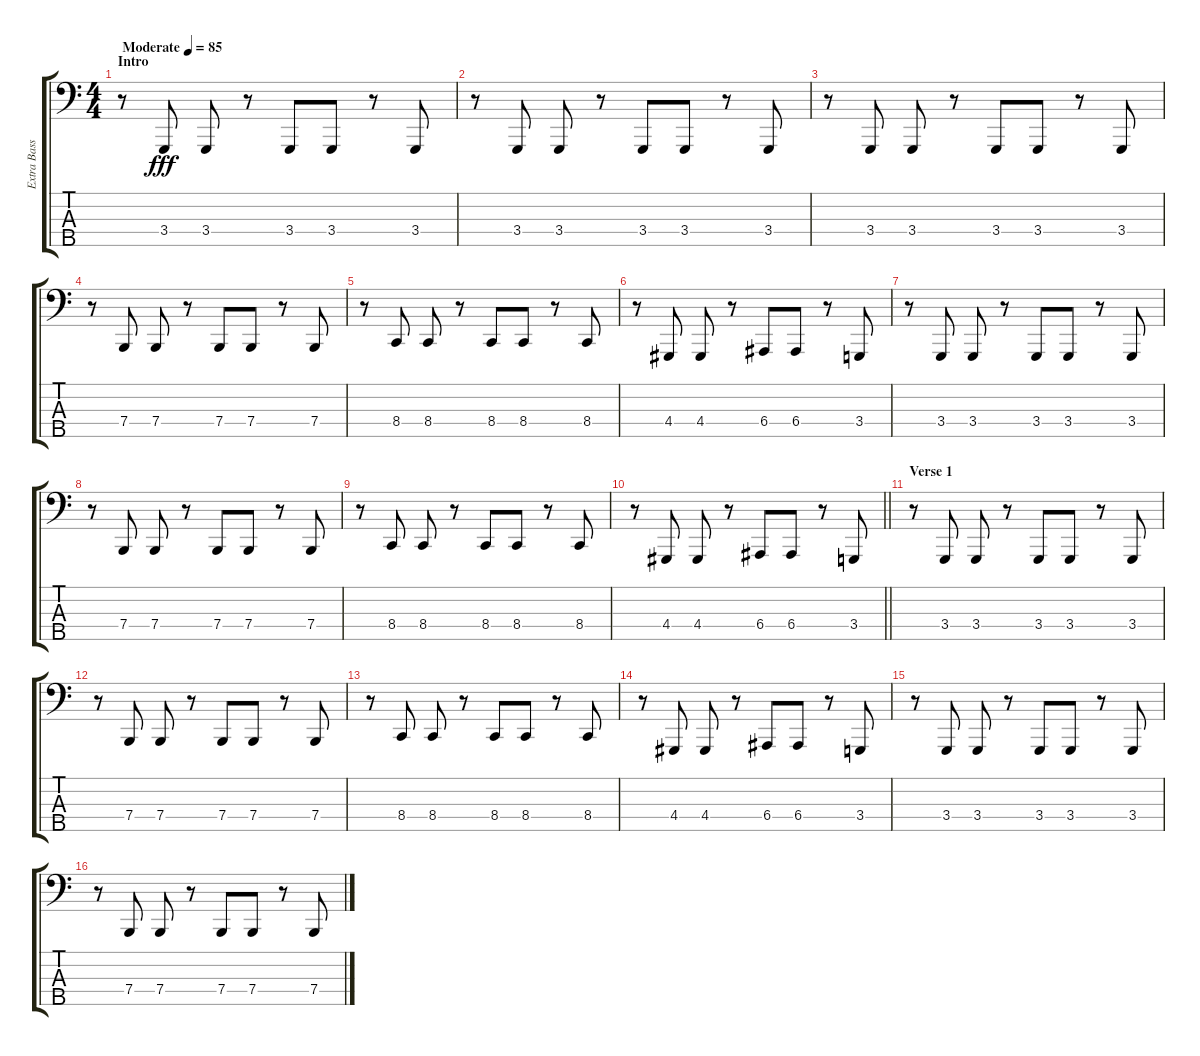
\track ("Extra Bass" "Extra Bass") {instrument synthbrass1}
\staff {score tabs}
\tuning (G2 D2 A1 E1 B0) {hide}
\ts (4 4)
\section ("" "Intro")
\tempo (85 "Moderate")
\clef f4
\ks c
r.8{dy fff instrument synthbrass1} 3.4.8 3.4.8 r.8 3.4.8 3.4.8 r.8 3.4.8 |
r.8 3.4.8 3.4.8 r.8 3.4.8 3.4.8 r.8 3.4.8 |
r.8 3.4.8 3.4.8 r.8 3.4.8 3.4.8 r.8 3.4.8 |
r.8 7.4.8 7.4.8 r.8 7.4.8 7.4.8 r.8 7.4.8 |
r.8 8.4.8 8.4.8 r.8 8.4.8 8.4.8 r.8 8.4.8 |
r.8 4.4.8 4.4.8 r.8 6.4.8 6.4.8 r.8 3.4.8 |
r.8 3.4.8 3.4.8 r.8 3.4.8 3.4.8 r.8 3.4.8 |
r.8 7.4.8 7.4.8 r.8 7.4.8 7.4.8 r.8 7.4.8 |
r.8 8.4.8 8.4.8 r.8 8.4.8 8.4.8 r.8 8.4.8 |
\barLineRight lightlight
r.8 4.4.8 4.4.8 r.8 6.4.8 6.4.8 r.8 3.4.8 |
\section ("" "Verse 1")
r.8 3.4.8 3.4.8 r.8 3.4.8 3.4.8 r.8 3.4.8 |
r.8 7.4.8 7.4.8 r.8 7.4.8 7.4.8 r.8 7.4.8 |
r.8 8.4.8 8.4.8 r.8 8.4.8 8.4.8 r.8 8.4.8 |
r.8 4.4.8 4.4.8 r.8 6.4.8 6.4.8 r.8 3.4.8 |
r.8 3.4.8 3.4.8 r.8 3.4.8 3.4.8 r.8 3.4.8 |
r.8 7.4.8 7.4.8 r.8 7.4.8 7.4.8 r.8 7.4.8
